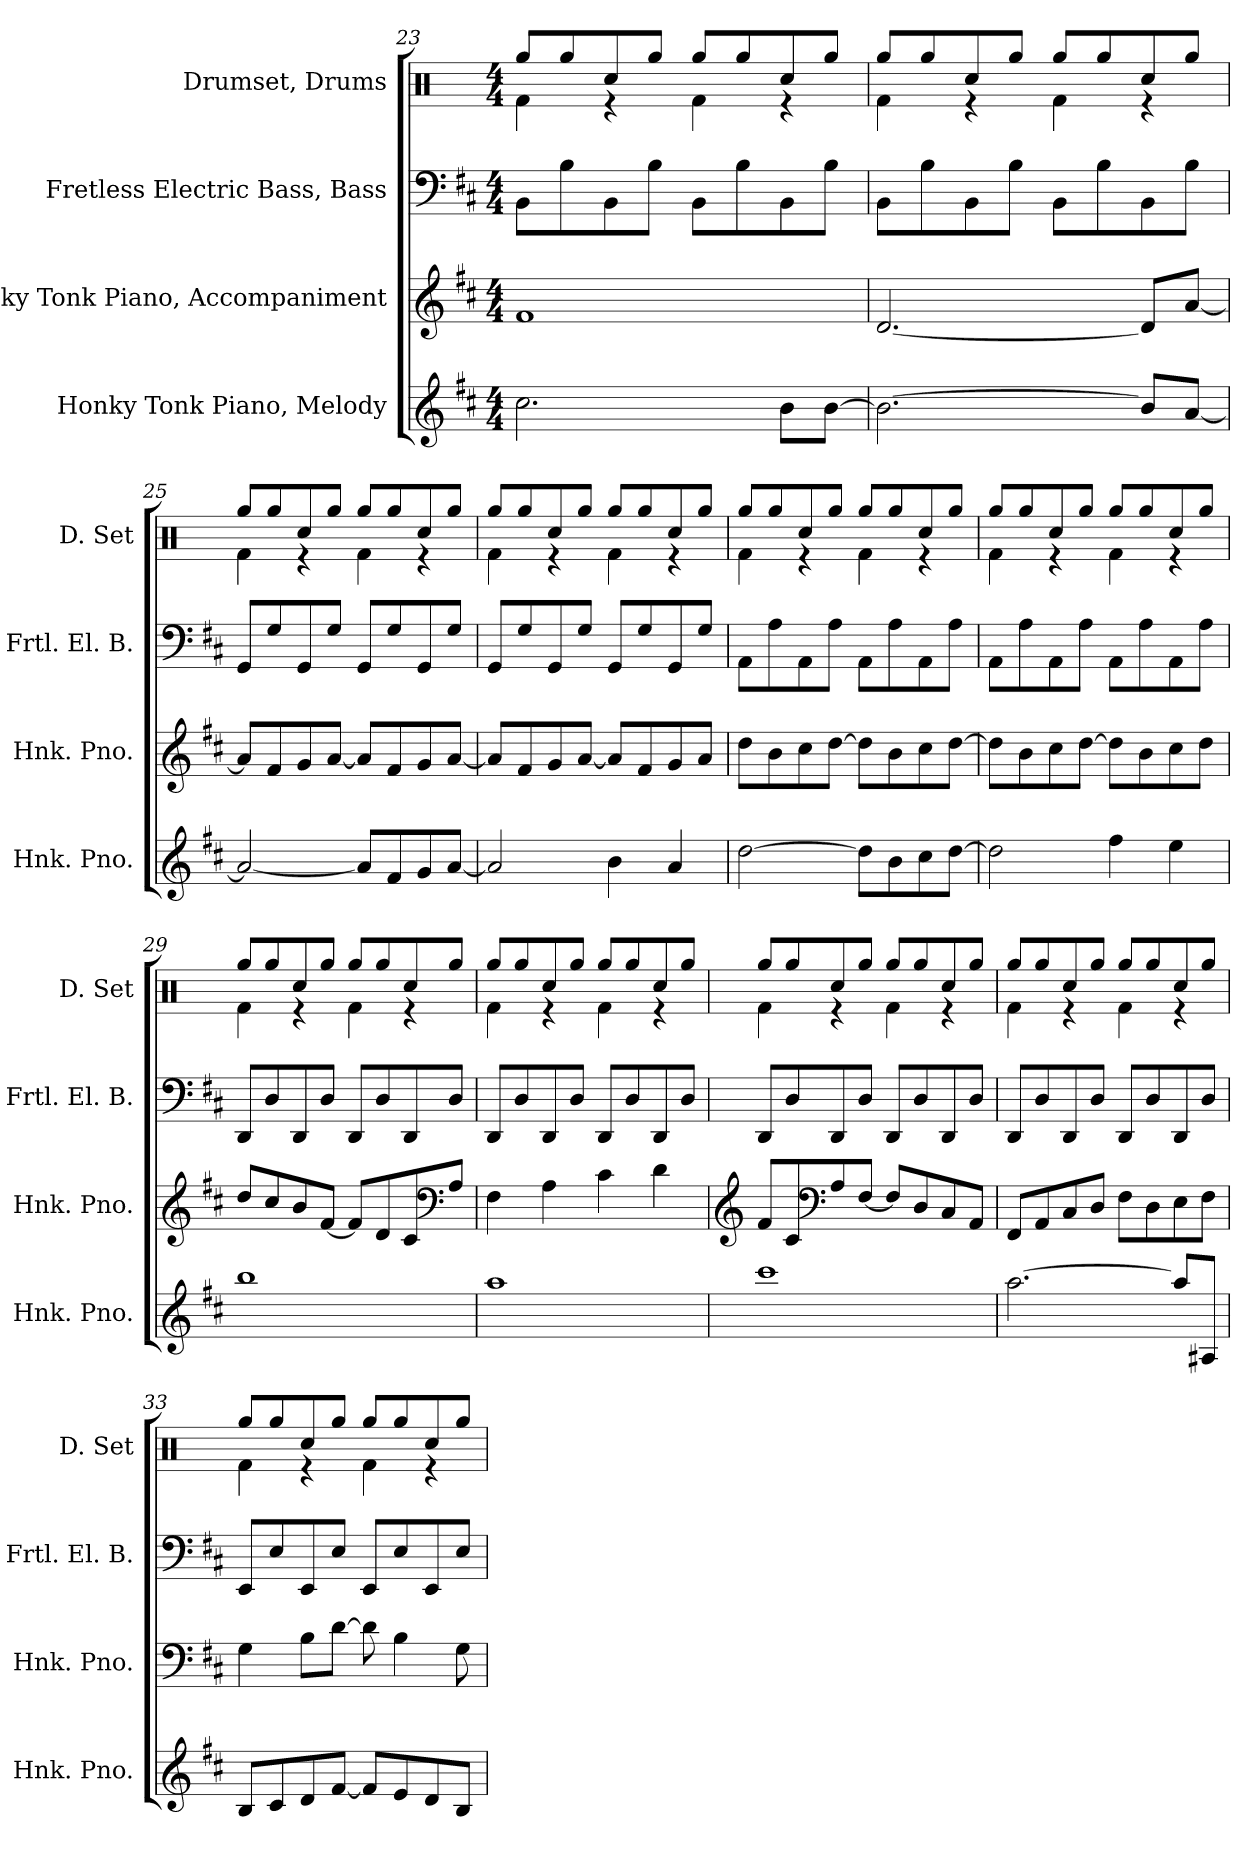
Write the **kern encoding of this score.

**kern	**kern	**kern	**kern
*part4	*part3	*part2	*part1
*staff4	*staff3	*staff2	*staff1
*I"Honky Tonk Piano, Melody	*I"Honky Tonk Piano, Accompaniment	*I"Fretless Electric Bass, Bass	*I"Drumset, Drums
*I'Hnk. Pno.	*I'Hnk. Pno.	*I'Frtl. El. B.	*I'D. Set
*clefG2	*clefG2	*clefF4	*clefX
*	*	*ITrd7c12	*
*k[f#c#]	*k[f#c#]	*k[f#c#]	*k[]
*M4/4	*M4/4	*M4/4	*M4/4
=23	=23	=23	=23
*	*	*	*^
2.cc#\	1f#	8BBB\L	8Rgg/L	4Rf\
.	.	8BB\	8Rgg/	.
.	.	8BBB\	8Rcc/	4r
.	.	8BB\J	8Rgg/J	.
.	.	8BBB\L	8Rgg/L	4Rf\
.	.	8BB\	8Rgg/	.
8b\L	.	8BBB\	8Rcc/	4r
[8b\J	.	8BB\J	8Rgg/J	.
!!LO:PB:g=z	!!
=24	=24	=24	=24	=24
2.b\_	[2.d/	8BBB\L	8Rgg/L	4Rf\
.	.	8BB\	8Rgg/	.
.	.	8BBB\	8Rcc/	4r
.	.	8BB\J	8Rgg/J	.
.	.	8BBB\L	8Rgg/L	4Rf\
.	.	8BB\	8Rgg/	.
8b/L]	8d/L]	8BBB\	8Rcc/	4r
[8a/J	[8a/J	8BB\J	8Rgg/J	.
=25	=25	=25	=25	=25
2a/_	8a/L]	8GGG/L	8Rgg/L	4Rf\
.	8f#/	8GG/	8Rgg/	.
.	8g/	8GGG/	8Rcc/	4r
.	[8a/J	8GG/J	8Rgg/J	.
8a/L]	8a/L]	8GGG/L	8Rgg/L	4Rf\
8f#/	8f#/	8GG/	8Rgg/	.
8g/	8g/	8GGG/	8Rcc/	4r
[8a/J	[8a/J	8GG/J	8Rgg/J	.
=26	=26	=26	=26	=26
2a/]	8a/L]	8GGG/L	8Rgg/L	4Rf\
.	8f#/	8GG/	8Rgg/	.
.	8g/	8GGG/	8Rcc/	4r
.	[8a/J	8GG/J	8Rgg/J	.
4b\	8a/L]	8GGG/L	8Rgg/L	4Rf\
.	8f#/	8GG/	8Rgg/	.
4a/	8g/	8GGG/	8Rcc/	4r
.	8a/J	8GG/J	8Rgg/J	.
=27	=27	=27	=27	=27
[2dd\	8dd\L	8AAA\L	8Rgg/L	4Rf\
.	8b\	8AA\	8Rgg/	.
.	8cc#\	8AAA\	8Rcc/	4r
.	[8dd\J	8AA\J	8Rgg/J	.
8dd\L]	8dd\L]	8AAA\L	8Rgg/L	4Rf\
8b\	8b\	8AA\	8Rgg/	.
8cc#\	8cc#\	8AAA\	8Rcc/	4r
[8dd\J	[8dd\J	8AA\J	8Rgg/J	.
=28	=28	=28	=28	=28
2dd\]	8dd\L]	8AAA\L	8Rgg/L	4Rf\
.	8b\	8AA\	8Rgg/	.
.	8cc#\	8AAA\	8Rcc/	4r
.	[8dd\J	8AA\J	8Rgg/J	.
4ff#\	8dd\L]	8AAA\L	8Rgg/L	4Rf\
.	8b\	8AA\	8Rgg/	.
4ee\	8cc#\	8AAA\	8Rcc/	4r
.	8dd\J	8AA\J	8Rgg/J	.
!!LO:LB:g=z	!!
=29	=29	=29	=29	=29
1bb	8dd/L	8DDD/L	8Rgg/L	4Rf\
.	8cc#/	8DD/	8Rgg/	.
.	8b/	8DDD/	8Rcc/	4r
.	[8f#/J	8DD/J	8Rgg/J	.
.	8f#/L]	8DDD/L	8Rgg/L	4Rf\
.	8d/	8DD/	8Rgg/	.
.	8c#/	8DDD/	8Rcc/	4r
*	*clefF4	*	*	*
.	8A/J	8DD/J	8Rgg/J	.
=30	=30	=30	=30	=30
1aa	4F#\	8DDD/L	8Rgg/L	4Rf\
.	.	8DD/	8Rgg/	.
.	4A\	8DDD/	8Rcc/	4r
.	.	8DD/J	8Rgg/J	.
.	4c#\	8DDD/L	8Rgg/L	4Rf\
.	.	8DD/	8Rgg/	.
.	4d\	8DDD/	8Rcc/	4r
.	.	8DD/J	8Rgg/J	.
=31	=31	=31	=31	=31
*	*clefG2	*	*	*
1ccc#	8f#/L	8DDD/L	8Rgg/L	4Rf\
.	8c#/	8DD/	8Rgg/	.
*	*clefF4	*	*	*
.	8A/	8DDD/	8Rcc/	4r
.	[8F#/J	8DD/J	8Rgg/J	.
.	8F#/L]	8DDD/L	8Rgg/L	4Rf\
.	8D/	8DD/	8Rgg/	.
.	8C#/	8DDD/	8Rcc/	4r
.	8AA/J	8DD/J	8Rgg/J	.
=32	=32	=32	=32	=32
[2.aa\	8FF#/L	8DDD/L	8Rgg/L	4Rf\
.	8AA/	8DD/	8Rgg/	.
.	8C#/	8DDD/	8Rcc/	4r
.	8D/J	8DD/J	8Rgg/J	.
.	8F#\L	8DDD/L	8Rgg/L	4Rf\
.	8D\	8DD/	8Rgg/	.
8aa/L]	8E\	8DDD/	8Rcc/	4r
8A#X/J	8F#\J	8DD/J	8Rgg/J	.
!!LO:LB:g=z	!!
=33	=33	=33	=33	=33
8B/L	4G\	8EEE/L	8Rgg/L	4Rf\
8c#/	.	8EE/	8Rgg/	.
8d/	8B\L	8EEE/	8Rcc/	4r
[8f#/J	[8d\J	8EE/J	8Rgg/J	.
8f#/L]	8d\]	8EEE/L	8Rgg/L	4Rf\
8e/	4B\	8EE/	8Rgg/	.
8d/	.	8EEE/	8Rcc/	4r
8B/J	8G\	8EE/J	8Rgg/J	.
*	*	*	*v	*v
=	=	=	=
*-	*-	*-	*-
